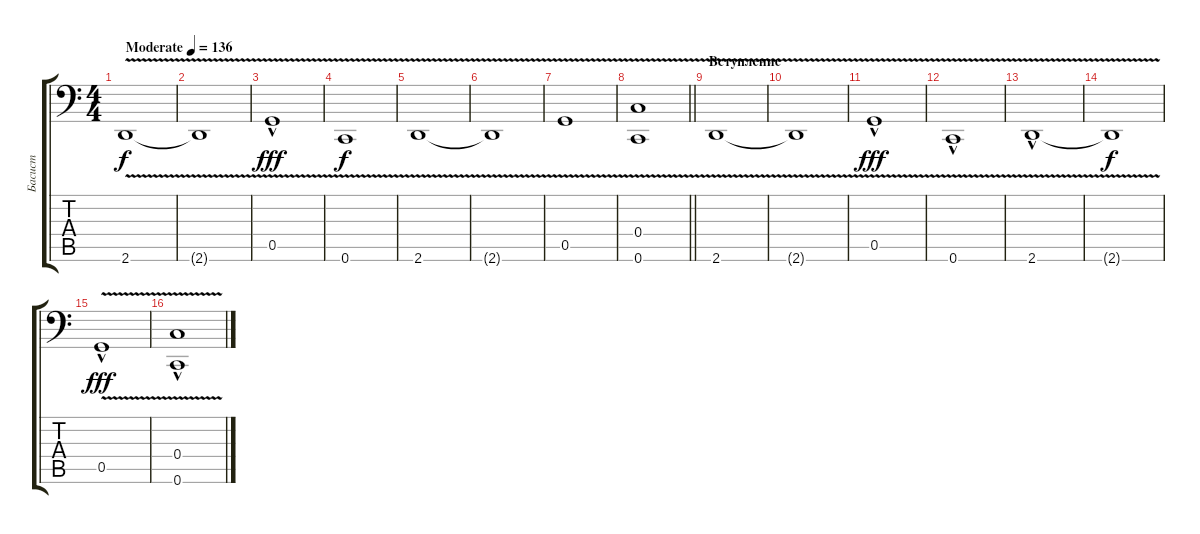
\track ("Басист" "Басист") {instrument electricbassfinger}
\staff {score tabs}
\tuning (D3 A2 F2 C2 G1 C1) {hide}
\ts (4 4)
\tempo (136 "Moderate")
\clef f4
\ks c
2.6{v}.1{dy f volume 11 instrument lead2sawtooth} |
2.6{t}.1 |
0.5{v hac}.1{dy fff} |
0.6{v}.1{dy f} |
2.6{v}.1{volume 16} |
2.6{t}.1 |
0.5{v}.1 |
\barLineRight lightlight
(0.4{v} 0.6{v}).1 |
\section ("" "Вступление")
2.6{v}.1{volume 13 instrument lead2sawtooth} |
2.6{t}.1 |
0.5{v hac}.1{dy fff} |
0.6{v hac}.1 |
2.6{v hac}.1{volume 16} |
2.6{t}.1{dy f} |
0.5{v hac}.1{dy fff} |
(0.4{v hac} 0.6{v hac}).1
